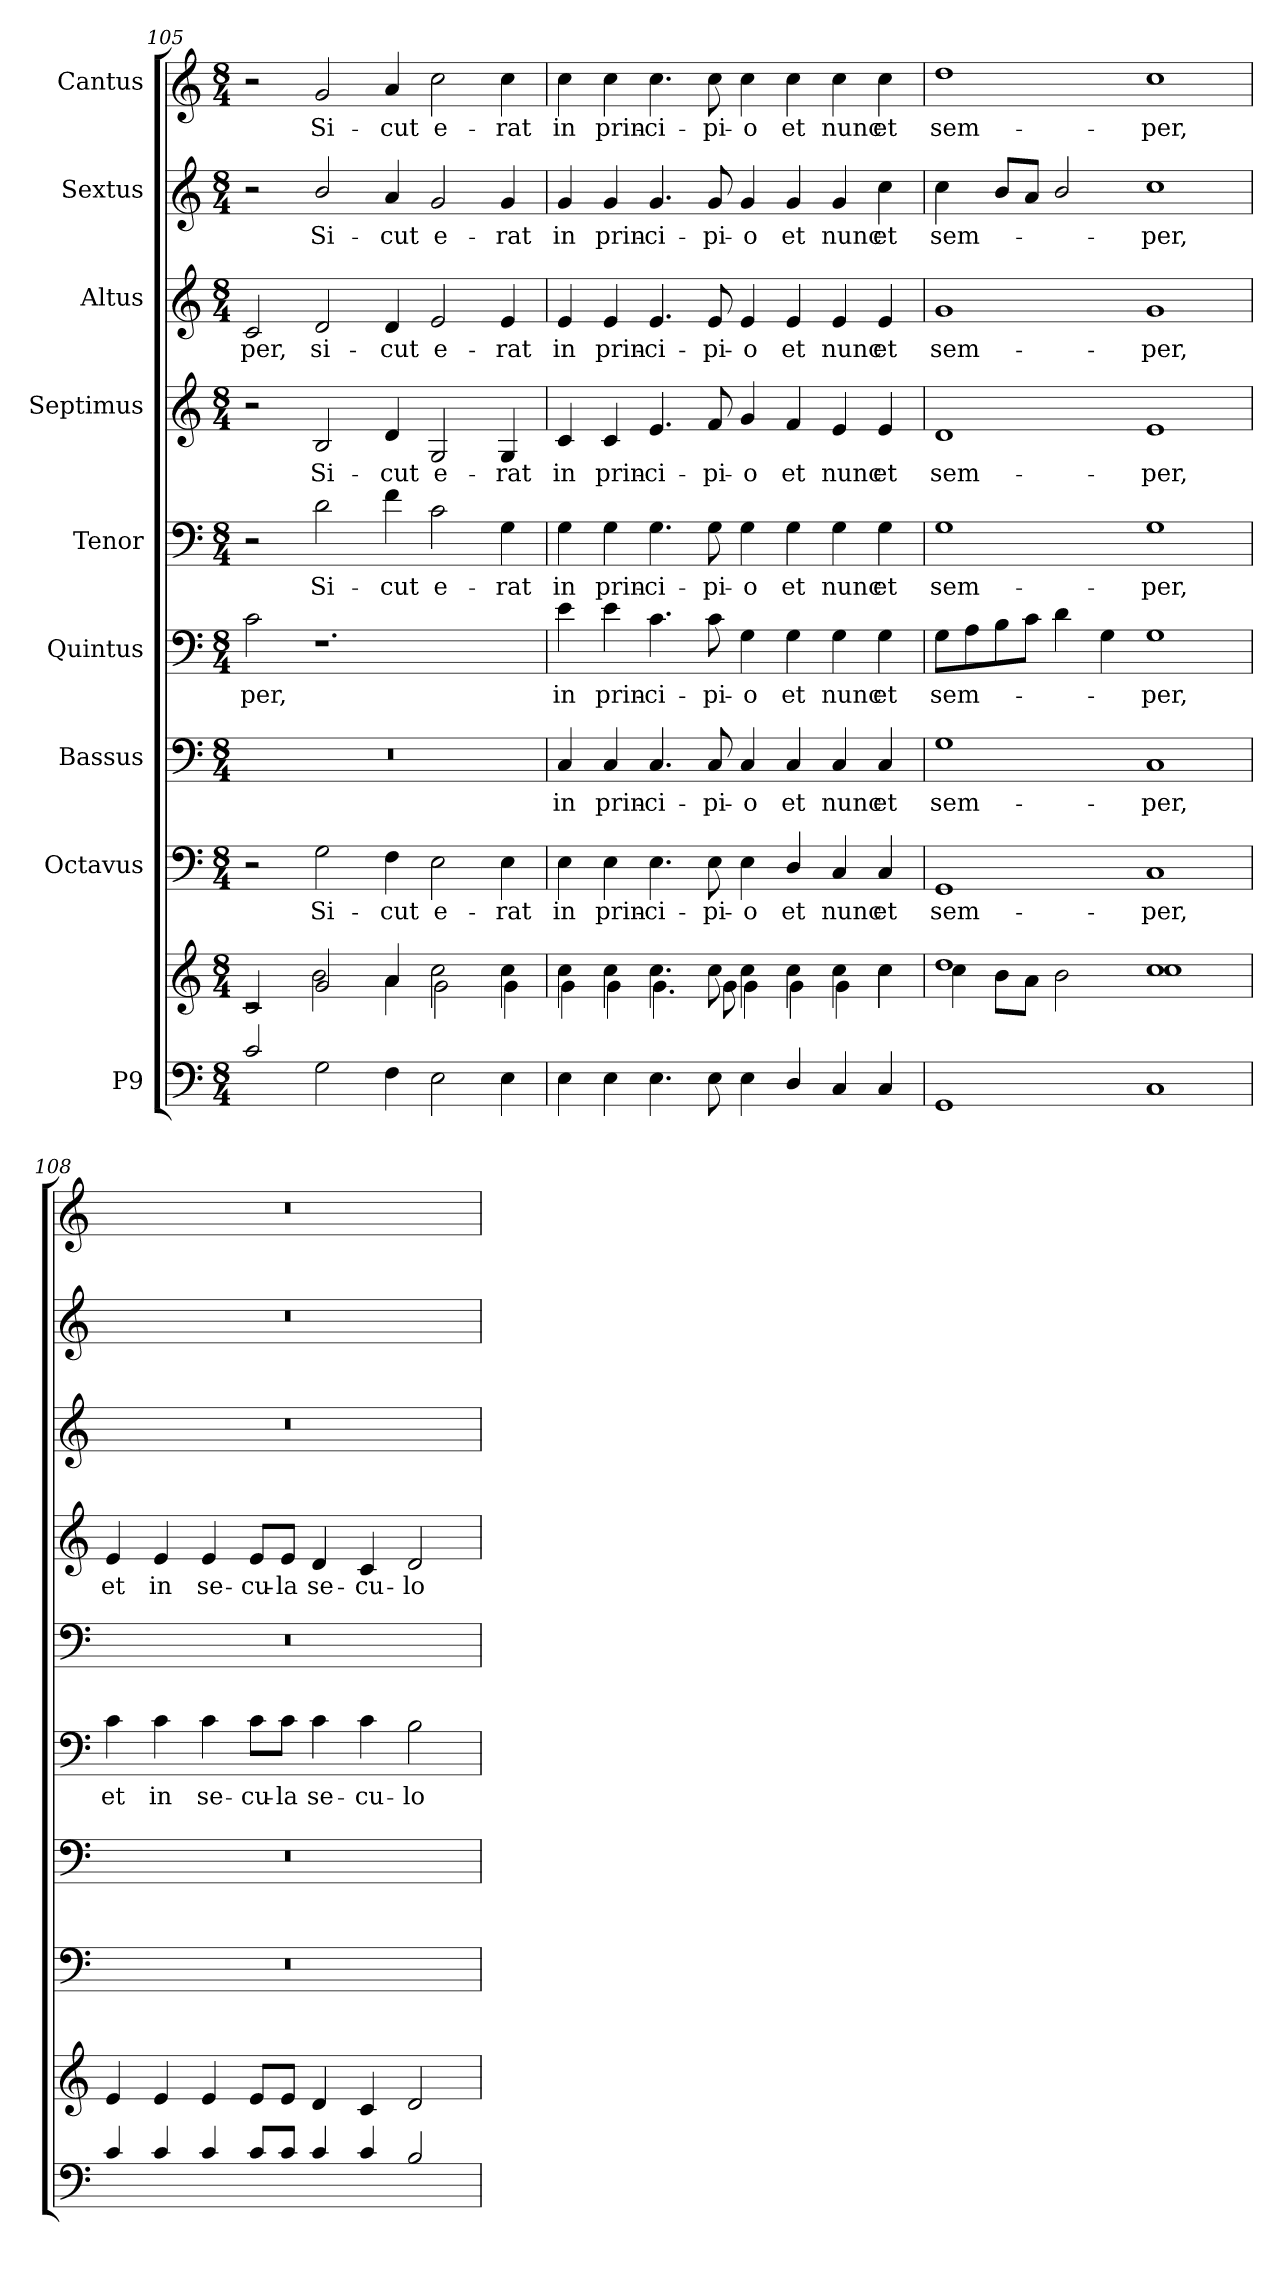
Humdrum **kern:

**kern	**kern	**kern	**text	**kern	**text	**kern	**text	**kern	**text	**kern	**text	**kern	**text	**kern	**text	**kern	**text
*part9	*part9	*part8	*part8	*part7	*part7	*part6	*part6	*part5	*part5	*part4	*part4	*part3	*part3	*part2	*part2	*part1	*part1
*staff10	*staff9	*staff8	*staff8	*staff7	*staff7	*staff6	*staff6	*staff5	*staff5	*staff4	*staff4	*staff3	*staff3	*staff2	*staff2	*staff1	*staff1
*I"P9	*	*I"Octavus	*	*I"Bassus	*	*I"Quintus	*	*I"Tenor	*	*I"Septimus	*	*I"Altus	*	*I"Sextus	*	*I"Cantus	*
!!LO:PB:g=z
*clefF4	*clefG2	*clefF4	*	*clefF4	*	*clefF4	*	*clefF4	*	*clefG2	*	*clefG2	*	*clefG2	*	*clefG2	*
*k[]	*k[]	*k[]	*	*k[]	*	*k[]	*	*k[]	*	*k[]	*	*k[]	*	*k[]	*	*k[]	*
*M8/4	*M8/4	*M8/4	*	*M8/4	*	*M8/4	*	*M8/4	*	*M8/4	*	*M8/4	*	*M8/4	*	*M8/4	*
=105	=105	=105	=105	=105	=105	=105	=105	=105	=105	=105	=105	=105	=105	=105	=105	=105	=105
*^	*^	*	*	*	*	*	*	*	*	*	*	*	*	*	*	*	*
!	!	!	!	!	!	!	!	!	!LO:LY:b	!	!	!	!	!	!LO:LY:b	!	!	!	!
0ryy	2c/	2c/	2rc	2r	.	0r	.	2c\	-per,	2r	.	2r	.	2c/	-per,	2r	.	2r	.
!	!	!	!	!	!LO:LY:b	!	!	!	!	!	!LO:LY:b	!	!LO:LY:b	!	!LO:LY:b	!	!LO:LY:b	!	!LO:LY:b
.	2G\	2g/	2b\	2G\	Si-	.	.	1.r	.	2d\	Si-	2B/	Si-	2d/	si-	2b/	Si-	2g/	Si-
!	!	!	!	!	!LO:LY:b	!	!	!	!	!	!LO:LY:b	!	!LO:LY:b	!	!LO:LY:b	!	!LO:LY:b	!	!LO:LY:b
.	4F\	4a/	4a\	4F\	-cut	.	.	.	.	4f\	-cut	4d/	-cut	4d/	-cut	4a/	-cut	4a/	-cut
!	!	!	!	!	!LO:LY:b	!	!	!	!	!	!LO:LY:b	!	!LO:LY:b	!	!LO:LY:b	!	!LO:LY:b	!	!LO:LY:b
.	2E\	2cc\	2g\	2E\	e-	.	.	.	.	2c\	e-	2G/	e-	2e/	e-	2g/	e-	2cc\	e-
!	!	!	!	!	!LO:LY:b	!	!	!	!	!	!LO:LY:b	!	!LO:LY:b	!	!LO:LY:b	!	!LO:LY:b	!	!LO:LY:b
.	4E\	4cc\	4g\	4E\	-rat	.	.	.	.	4G\	-rat	4G/	-rat	4e/	-rat	4g/	-rat	4cc\	-rat
=106	=106	=106	=106	=106	=106	=106	=106	=106	=106	=106	=106	=106	=106	=106	=106	=106	=106	=106	=106
!	!	!	!	!	!LO:LY:b	!	!LO:LY:b	!	!LO:LY:b	!	!LO:LY:b	!	!LO:LY:b	!	!LO:LY:b	!	!LO:LY:b	!	!LO:LY:b
0ryy	4E\	4cc\	4g\	4E\	in	4C/	in	4e\	in	4G\	in	4c/	in	4e/	in	4g/	in	4cc\	in
!	!	!	!	!	!LO:LY:b	!	!LO:LY:b	!	!LO:LY:b	!	!LO:LY:b	!	!LO:LY:b	!	!LO:LY:b	!	!LO:LY:b	!	!LO:LY:b
.	4E\	4cc\	4g\	4E\	prin-	4C/	prin-	4e\	prin-	4G\	prin-	4c/	prin-	4e/	prin-	4g/	prin-	4cc\	prin-
!	!	!	!	!	!LO:LY:b	!	!LO:LY:b	!	!LO:LY:b	!	!LO:LY:b	!	!LO:LY:b	!	!LO:LY:b	!	!LO:LY:b	!	!LO:LY:b
.	4.E\	4.cc\	4.g\	4.E\	-ci-	4.C/	-ci-	4.c\	-ci-	4.G\	-ci-	4.e/	-ci-	4.e/	-ci-	4.g/	-ci-	4.cc\	-ci-
!	!	!	!	!	!LO:LY:b	!	!LO:LY:b	!	!LO:LY:b	!	!LO:LY:b	!	!LO:LY:b	!	!LO:LY:b	!	!LO:LY:b	!	!LO:LY:b
.	8E\	8cc\	8g\	8E\	-pi-	8C/	-pi-	8c\	-pi-	8G\	-pi-	8f/	-pi-	8e/	-pi-	8g/	-pi-	8cc\	-pi-
!	!	!	!	!	!LO:LY:b	!	!LO:LY:b	!	!LO:LY:b	!	!LO:LY:b	!	!LO:LY:b	!	!LO:LY:b	!	!LO:LY:b	!	!LO:LY:b
.	4E\	4cc\	4g\	4E\	-o	4C/	-o	4G\	-o	4G\	-o	4g/	-o	4e/	-o	4g/	-o	4cc\	-o
!	!	!	!	!	!LO:LY:b	!	!LO:LY:b	!	!LO:LY:b	!	!LO:LY:b	!	!LO:LY:b	!	!LO:LY:b	!	!LO:LY:b	!	!LO:LY:b
.	4D/	4cc\	4g\	4D/	et	4C/	et	4G\	et	4G\	et	4f/	et	4e/	et	4g/	et	4cc\	et
!	!	!	!	!	!LO:LY:b	!	!LO:LY:b	!	!LO:LY:b	!	!LO:LY:b	!	!LO:LY:b	!	!LO:LY:b	!	!LO:LY:b	!	!LO:LY:b
.	4C/	4cc\	4g\	4C/	nunc	4C/	nunc	4G\	nunc	4G\	nunc	4e/	nunc	4e/	nunc	4g/	nunc	4cc\	nunc
!	!	!	!	!	!LO:LY:b	!	!LO:LY:b	!	!LO:LY:b	!	!LO:LY:b	!	!LO:LY:b	!	!LO:LY:b	!	!LO:LY:b	!	!LO:LY:b
.	4C/	4cc\	4cc\	4C/	et	4C/	et	4G\	et	4G\	et	4e/	et	4e/	et	4cc\	et	4cc\	et
=107	=107	=107	=107	=107	=107	=107	=107	=107	=107	=107	=107	=107	=107	=107	=107	=107	=107	=107	=107
!	!	!	!	!	!LO:LY:b	!	!LO:LY:b	!	!LO:LY:b	!	!LO:LY:b	!	!LO:LY:b	!	!LO:LY:b	!	!LO:LY:b	!	!LO:LY:b
0ryy	1GG	1dd	4cc\	1GG	sem-	1G	sem-	8G\L	sem-	1G	sem-	1d	sem-	1g	sem-	4cc\	sem-	1dd	sem-
.	.	.	.	.	.	.	.	8A\	.	.	.	.	.	.	.	.	.	.	.
.	.	.	8b\L	.	.	.	.	8B\	.	.	.	.	.	.	.	8b/L	.	.	.
.	.	.	8a\J	.	.	.	.	8c\J	.	.	.	.	.	.	.	8a/J	.	.	.
.	.	.	2b\	.	.	.	.	4d\	.	.	.	.	.	.	.	2b/	.	.	.
.	.	.	.	.	.	.	.	4G\	.	.	.	.	.	.	.	.	.	.	.
!	!	!	!	!	!LO:LY:b	!	!LO:LY:b	!	!LO:LY:b	!	!LO:LY:b	!	!LO:LY:b	!	!LO:LY:b	!	!LO:LY:b	!	!LO:LY:b
.	1C	1cc	1cc	1C	-per,	1C	-per,	1G	-per,	1G	-per,	1e	-per,	1g	-per,	1cc	-per,	1cc	-per,
=108	=108	=108	=108	=108	=108	=108	=108	=108	=108	=108	=108	=108	=108	=108	=108	=108	=108	=108	=108
!	!	!	!	!	!	!	!	!	!LO:LY:b	!	!	!	!LO:LY:b	!	!	!	!	!	!
*v	*v	*	*	*	*	*	*	*	*	*	*	*	*	*	*	*	*	*	*
*	*v	*v	*	*	*	*	*	*	*	*	*	*	*	*	*	*	*	*
4c/	4e/	0r	.	0r	.	4c\	et	0r	.	4e/	et	0r	.	0r	.	0r	.
!	!	!	!	!	!	!	!LO:LY:b	!	!	!	!LO:LY:b	!	!	!	!	!	!
4c/	4e/	.	.	.	.	4c\	in	.	.	4e/	in	.	.	.	.	.	.
!	!	!	!	!	!	!	!LO:LY:b	!	!	!	!LO:LY:b	!	!	!	!	!	!
4c/	4e/	.	.	.	.	4c\	se-	.	.	4e/	se-	.	.	.	.	.	.
!	!	!	!	!	!	!	!LO:LY:b	!	!	!	!LO:LY:b	!	!	!	!	!	!
8c/L	8e/L	.	.	.	.	8c\L	-cu-	.	.	8e/L	-cu-	.	.	.	.	.	.
!	!	!	!	!	!	!	!LO:LY:b	!	!	!	!LO:LY:b	!	!	!	!	!	!
8c/J	8e/J	.	.	.	.	8c\J	-la	.	.	8e/J	-la	.	.	.	.	.	.
!	!	!	!	!	!	!	!LO:LY:b	!	!	!	!LO:LY:b	!	!	!	!	!	!
4c/	4d/	.	.	.	.	4c\	se-	.	.	4d/	se-	.	.	.	.	.	.
!	!	!	!	!	!	!	!LO:LY:b	!	!	!	!LO:LY:b	!	!	!	!	!	!
4c/	4c/	.	.	.	.	4c\	-cu-	.	.	4c/	-cu-	.	.	.	.	.	.
!	!	!	!	!	!	!	!LO:LY:b	!	!	!	!LO:LY:b	!	!	!	!	!	!
2B/	2d/	.	.	.	.	2B\	-lo-	.	.	2d/	-lo-	.	.	.	.	.	.
=	=	=	=	=	=	=	=	=	=	=	=	=	=	=	=	=	=
*-	*-	*-	*-	*-	*-	*-	*-	*-	*-	*-	*-	*-	*-	*-	*-	*-	*-
